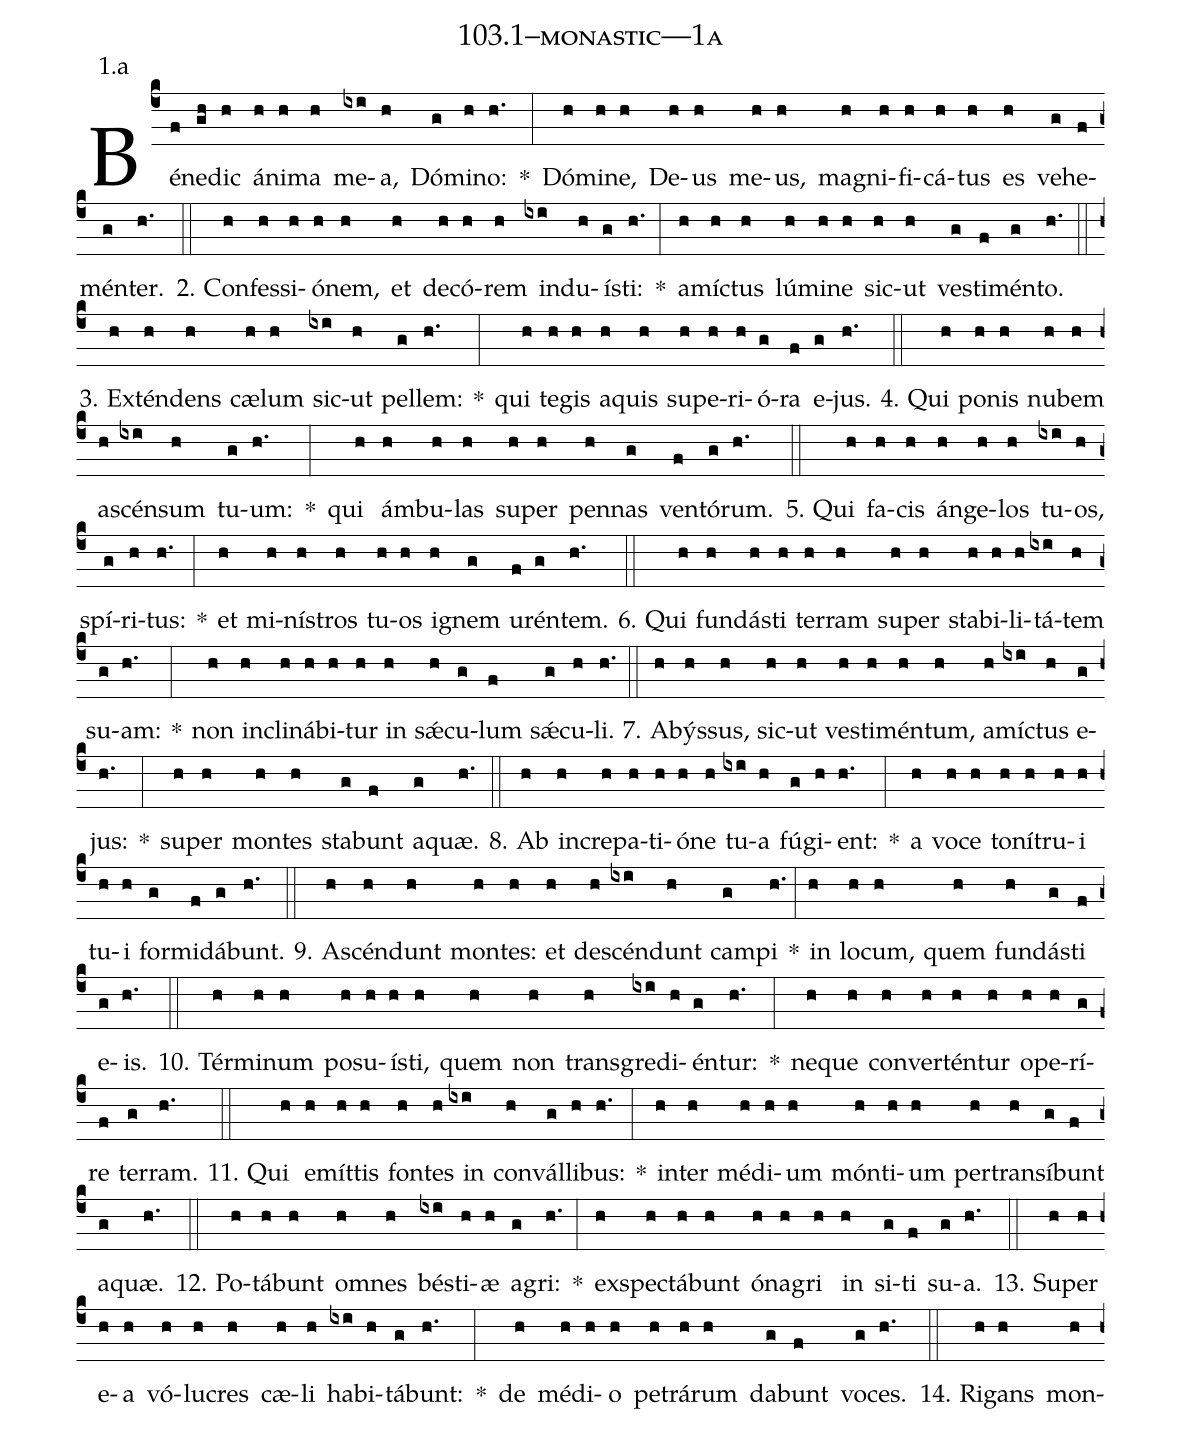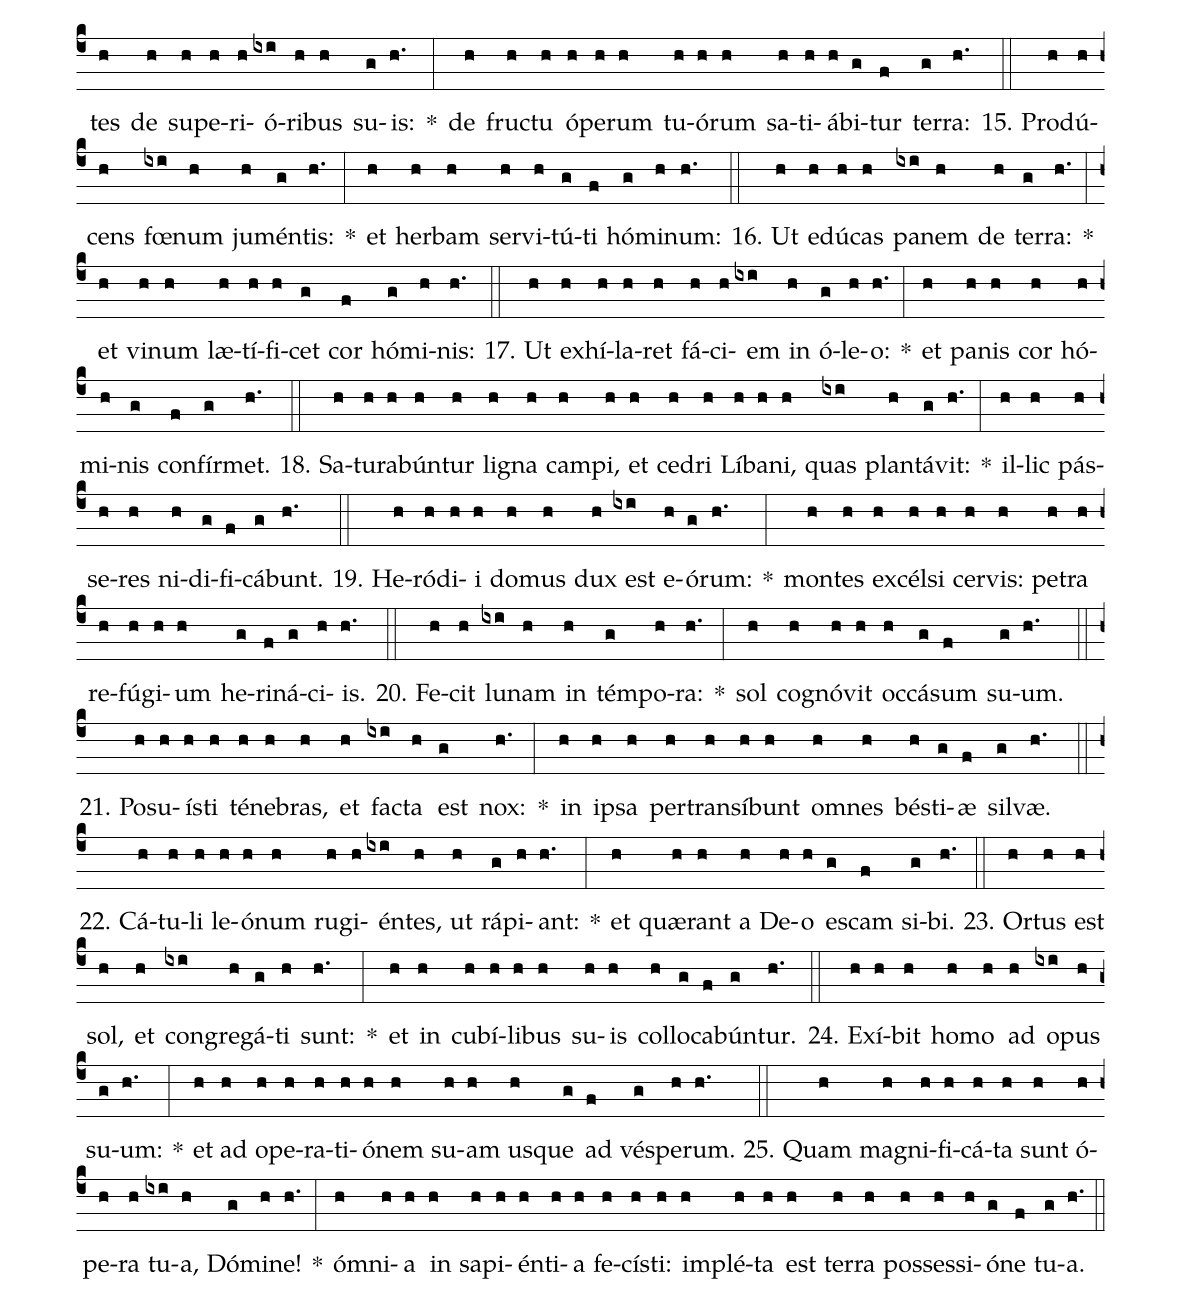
name: 103.1--monastic---1a;
annotation: 1.a;
%%
(c4)Bé(f)ne(gh)dic(h) á(h)ni(h)ma(h) me(ixi)a,(h) Dó(g)mi(h)no:(h.) *(:) Dó(h)mi(h)ne,(h) De(h)us(h) me(h)us,(h) ma(h)gni(h)fi(h)cá(h)tus(h) es(h) ve(g)he(f)mén(g)ter.(h.) (::)
2. Con(h)fes(h)si(h)ó(h)nem,(h) et(h) de(h)có(h)rem(h) ind(ixi)u(h)ís(g)ti:(h.) *(:) a(h)míc(h)tus(h) lú(h)mi(h)ne(h) sic(h)ut(h) ves(g)ti(f)mén(g)to.(h.) (::)
3. Ex(h)tén(h)dens(h) cæ(h)lum(h) sic(ixi)ut(h) pel(g)lem:(h.) *(:) qui(h) te(h)gis(h) a(h)quis(h) su(h)pe(h)ri(h)ó(g)ra(f) e(g)jus.(h.) (::)
4. Qui(h) po(h)nis(h) nu(h)bem(h) a(h)scén(ixi)sum(h) tu(g)um:(h.) *(:) qui(h) ám(h)bu(h)las(h) su(h)per(h) pen(h)nas(g) ven(f)tó(g)rum.(h.) (::)
5. Qui(h) fa(h)cis(h) án(h)ge(h)los(h) tu(ixi)os,(h) spí(g)ri(h)tus:(h.) *(:) et(h) mi(h)nís(h)tros(h) tu(h)os(h) i(h)gnem(g) u(f)rén(g)tem.(h.) (::)
6. Qui(h) fun(h)dás(h)ti(h) ter(h)ram(h) su(h)per(h) sta(h)bi(h)li(h)tá(ixi)tem(h) su(g)am:(h.) *(:) non(h) in(h)cli(h)ná(h)bi(h)tur(h) in(h) sǽ(h)cu(g)lum(f) sǽ(g)cu(h)li.(h.) (::)
7. A(h)býs(h)sus,(h) sic(h)ut(h) ves(h)ti(h)mén(h)tum,(h) a(h)míc(ixi)tus(h) e(g)jus:(h.) *(:) su(h)per(h) mon(h)tes(h) sta(g)bunt(f) a(g)quæ.(h.) (::)
8. Ab(h) in(h)cre(h)pa(h)ti(h)ó(h)ne(h) tu(ixi)a(h) fú(g)gi(h)ent:(h.) *(:) a(h) vo(h)ce(h) to(h)ní(h)tru(h)i(h) tu(h)i(h) for(g)mi(f)dá(g)bunt.(h.) (::)
9. A(h)scén(h)dunt(h) mon(h)tes:(h) et(h) de(h)scén(ixi)dunt(h) cam(g)pi(h.) *(:) in(h) lo(h)cum,(h) quem(h) fun(h)dás(g)ti(f) e(g)is.(h.) (::)
10. Tér(h)mi(h)num(h) po(h)su(h)ís(h)ti,(h) quem(h) non(h) trans(h)gre(ixi)di(h)én(g)tur:(h.) *(:) ne(h)que(h) con(h)ver(h)tén(h)tur(h) o(h)pe(h)rí(g)re(f) ter(g)ram.(h.) (::)
11. Qui(h) e(h)mít(h)tis(h) fon(h)tes(h) in(ixi) con(h)vál(g)li(h)bus:(h.) *(:) in(h)ter(h) mé(h)di(h)um(h) món(h)ti(h)um(h) per(h)trans(h)í(g)bunt(f) a(g)quæ.(h.) (::)
12. Po(h)tá(h)bunt(h) om(h)nes(h) bés(ixi)ti(h)æ(h) a(g)gri:(h.) *(:) ex(h)spec(h)tá(h)bunt(h) ó(h)na(h)gri(h) in(h) si(g)ti(f) su(g)a.(h.) (::)
13. Su(h)per(h) e(h)a(h) vó(h)lu(h)cres(h) cæ(h)li(h) ha(ixi)bi(h)tá(g)bunt:(h.) *(:) de(h) mé(h)di(h)o(h) pe(h)trá(h)rum(h) da(g)bunt(f) vo(g)ces.(h.) (::)
14. Ri(h)gans(h) mon(h)tes(h) de(h) su(h)pe(h)ri(h)ó(ixi)ri(h)bus(h) su(g)is:(h.) *(:) de(h) fruc(h)tu(h) ó(h)pe(h)rum(h) tu(h)ó(h)rum(h) sa(h)ti(h)á(h)bi(g)tur(f) ter(g)ra:(h.) (::)
15. Pro(h)dú(h)cens(h) fœ(ixi)num(h) ju(h)mén(g)tis:(h.) *(:) et(h) her(h)bam(h) ser(h)vi(h)tú(g)ti(f) hó(g)mi(h)num:(h.) (::)
16. Ut(h) e(h)dú(h)cas(h) pa(ixi)nem(h) de(h) ter(g)ra:(h.) *(:) et(h) vi(h)num(h) læ(h)tí(h)fi(h)cet(g) cor(f) hó(g)mi(h)nis:(h.) (::)
17. Ut(h) ex(h)hí(h)la(h)ret(h) fá(h)ci(h)em(ixi) in(h) ó(g)le(h)o:(h.) *(:) et(h) pa(h)nis(h) cor(h) hó(h)mi(h)nis(g) con(f)fír(g)met.(h.) (::)
18. Sa(h)tu(h)ra(h)bún(h)tur(h) li(h)gna(h) cam(h)pi,(h) et(h) ce(h)dri(h) Lí(h)ba(h)ni,(h) quas(ixi) plan(h)tá(g)vit:(h.) *(:) il(h)lic(h) pás(h)se(h)res(h) ni(h)di(g)fi(f)cá(g)bunt.(h.) (::)
19. He(h)ró(h)di(h)i(h) do(h)mus(h) dux(h) est(ixi) e(h)ó(g)rum:(h.) *(:) mon(h)tes(h) ex(h)cél(h)si(h) cer(h)vis:(h) pe(h)tra(h) re(h)fú(h)gi(h)um(h) he(g)ri(f)ná(g)ci(h)is.(h.) (::)
20. Fe(h)cit(h) lu(ixi)nam(h) in(h) tém(g)po(h)ra:(h.) *(:) sol(h) co(h)gnó(h)vit(h) oc(h)cá(g)sum(f) su(g)um.(h.) (::)
21. Po(h)su(h)ís(h)ti(h) té(h)ne(h)bras,(h) et(h) fac(ixi)ta(h) est(g) nox:(h.) *(:) in(h) ip(h)sa(h) per(h)trans(h)í(h)bunt(h) om(h)nes(h) bés(h)ti(g)æ(f) sil(g)væ.(h.) (::)
22. Cá(h)tu(h)li(h) le(h)ó(h)num(h) ru(h)gi(h)én(ixi)tes,(h) ut(h) rá(g)pi(h)ant:(h.) *(:) et(h) quæ(h)rant(h) a(h) De(h)o(h) es(g)cam(f) si(g)bi.(h.) (::)
23. Or(h)tus(h) est(h) sol,(h) et(h) con(ixi)gre(h)gá(g)ti(h) sunt:(h.) *(:) et(h) in(h) cu(h)bí(h)li(h)bus(h) su(h)is(h) col(h)lo(g)ca(f)bún(g)tur.(h.) (::)
24. Ex(h)í(h)bit(h) ho(h)mo(h) ad(h) o(ixi)pus(h) su(g)um:(h.) *(:) et(h) ad(h) o(h)pe(h)ra(h)ti(h)ó(h)nem(h) su(h)am(h) us(h)que(g) ad(f) vés(g)pe(h)rum.(h.) (::)
25. Quam(h) ma(h)gni(h)fi(h)cá(h)ta(h) sunt(h) ó(h)pe(h)ra(h) tu(ixi)a,(h) Dó(g)mi(h)ne!(h.) *(:) óm(h)ni(h)a(h) in(h) sa(h)pi(h)én(h)ti(h)a(h) fe(h)cís(h)ti:(h) im(h)plé(h)ta(h) est(h) ter(h)ra(h) pos(h)ses(h)si(h)ó(g)ne(f) tu(g)a.(h.) (::)
